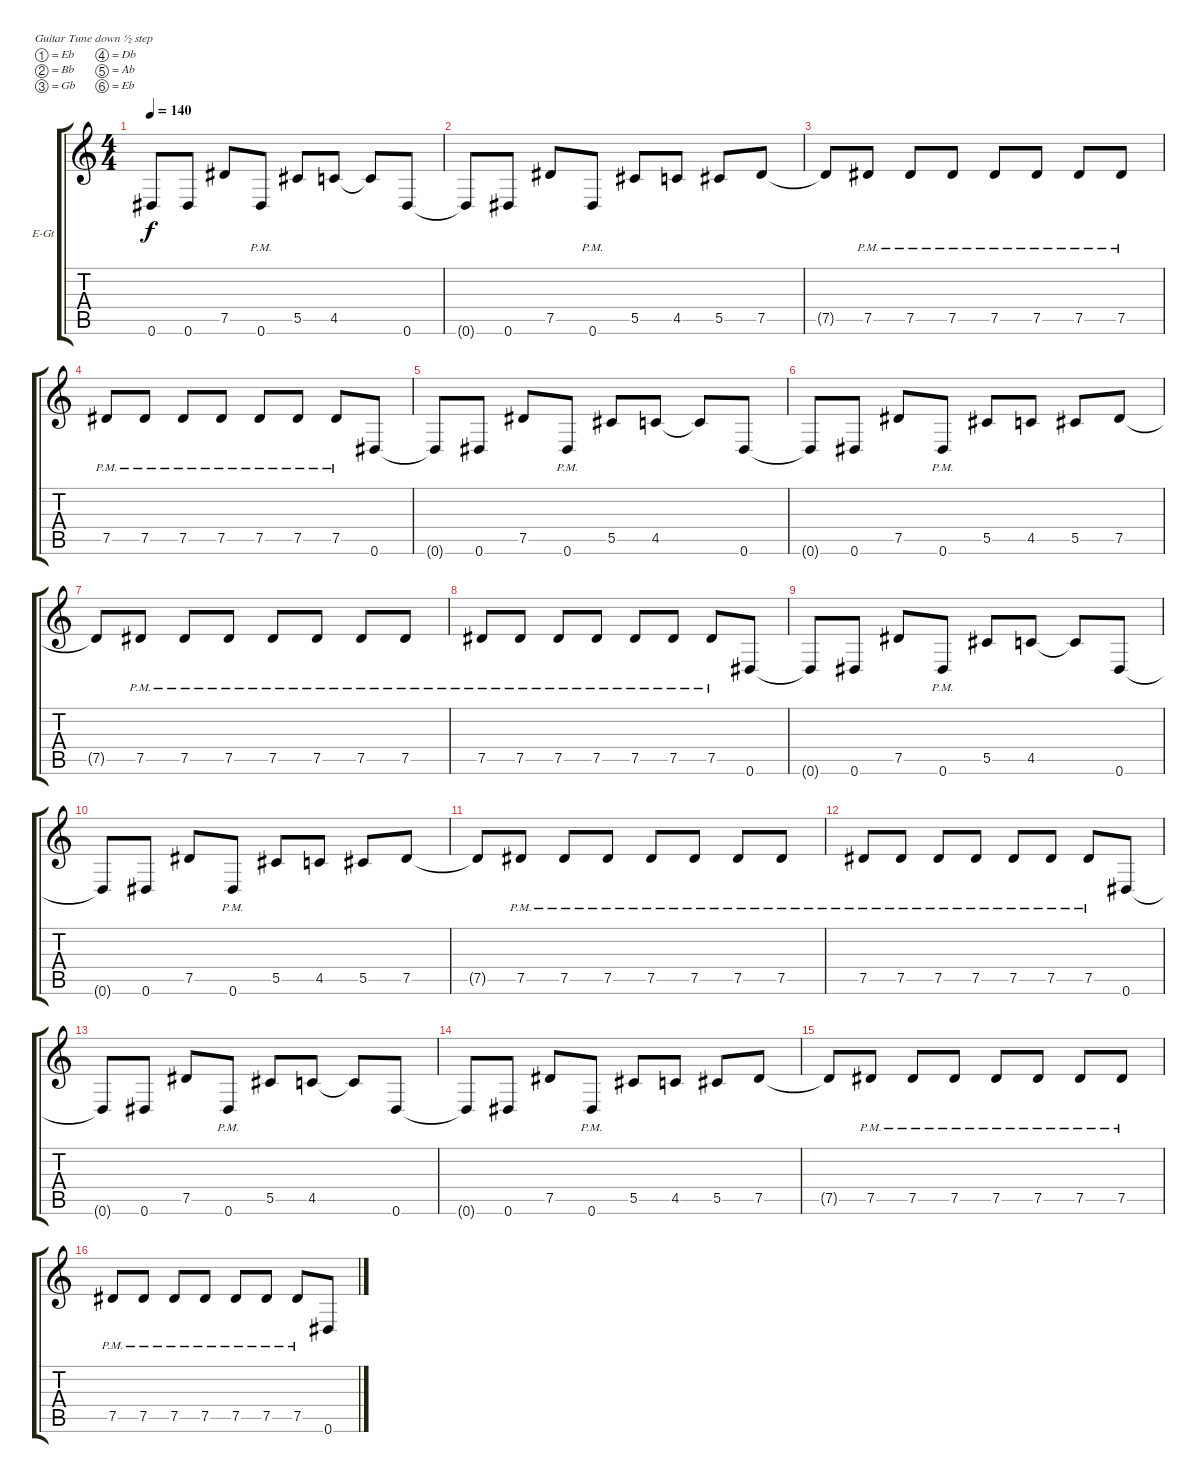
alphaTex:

\defaultSystemsLayout 4
\bracketExtendMode groupsimilarinstruments
\firstSystemTrackNameOrientation horizontal
\otherSystemsTrackNameOrientation horizontal
\track ("Mick" "E-Gt") {instrument overdrivenguitar}
\staff {score tabs}
\tuning (Eb4 Bb3 Gb3 Db3 Ab2 Eb2)
\ts (4 4)
\tempo 140
\clef g2
\ks c
0.6{t}.8{dy f} 0.6.8 7.5.8 0.6{pm}.8 5.5.8 4.5.8 4.5{t}.8 0.6.8 |
0.6{t}.8 0.6.8 7.5.8 0.6{pm}.8 5.5.8 4.5.8 5.5.8 7.5.8 |
7.5{t}.8 7.5{pm}.8 7.5{pm}.8 7.5{pm}.8 7.5{pm}.8 7.5{pm}.8 7.5{pm}.8 7.5{pm}.8 |
7.5{pm}.8 7.5{pm}.8 7.5{pm}.8 7.5{pm}.8 7.5{pm}.8 7.5{pm}.8 7.5{pm}.8 0.6.8 |
0.6{t}.8 0.6.8 7.5.8 0.6{pm}.8 5.5.8 4.5.8 4.5{t}.8 0.6.8 |
0.6{t}.8 0.6.8 7.5.8 0.6{pm}.8 5.5.8 4.5.8 5.5.8 7.5.8 |
7.5{t}.8 7.5{pm}.8 7.5{pm}.8 7.5{pm}.8 7.5{pm}.8 7.5{pm}.8 7.5{pm}.8 7.5{pm}.8 |
7.5{pm}.8 7.5{pm}.8 7.5{pm}.8 7.5{pm}.8 7.5{pm}.8 7.5{pm}.8 7.5{pm}.8 0.6.8 |
0.6{t}.8 0.6.8 7.5.8 0.6{pm}.8 5.5.8 4.5.8 4.5{t}.8 0.6.8 |
0.6{t}.8 0.6.8 7.5.8 0.6{pm}.8 5.5.8 4.5.8 5.5.8 7.5.8 |
7.5{t}.8 7.5{pm}.8 7.5{pm}.8 7.5{pm}.8 7.5{pm}.8 7.5{pm}.8 7.5{pm}.8 7.5{pm}.8 |
7.5{pm}.8 7.5{pm}.8 7.5{pm}.8 7.5{pm}.8 7.5{pm}.8 7.5{pm}.8 7.5{pm}.8 0.6.8 |
0.6{t}.8 0.6.8 7.5.8 0.6{pm}.8 5.5.8 4.5.8 4.5{t}.8 0.6.8 |
0.6{t}.8 0.6.8 7.5.8 0.6{pm}.8 5.5.8 4.5.8 5.5.8 7.5.8 |
7.5{t}.8 7.5{pm}.8 7.5{pm}.8 7.5{pm}.8 7.5{pm}.8 7.5{pm}.8 7.5{pm}.8 7.5{pm}.8 |
7.5{pm}.8 7.5{pm}.8 7.5{pm}.8 7.5{pm}.8 7.5{pm}.8 7.5{pm}.8 7.5{pm}.8 0.6.8
